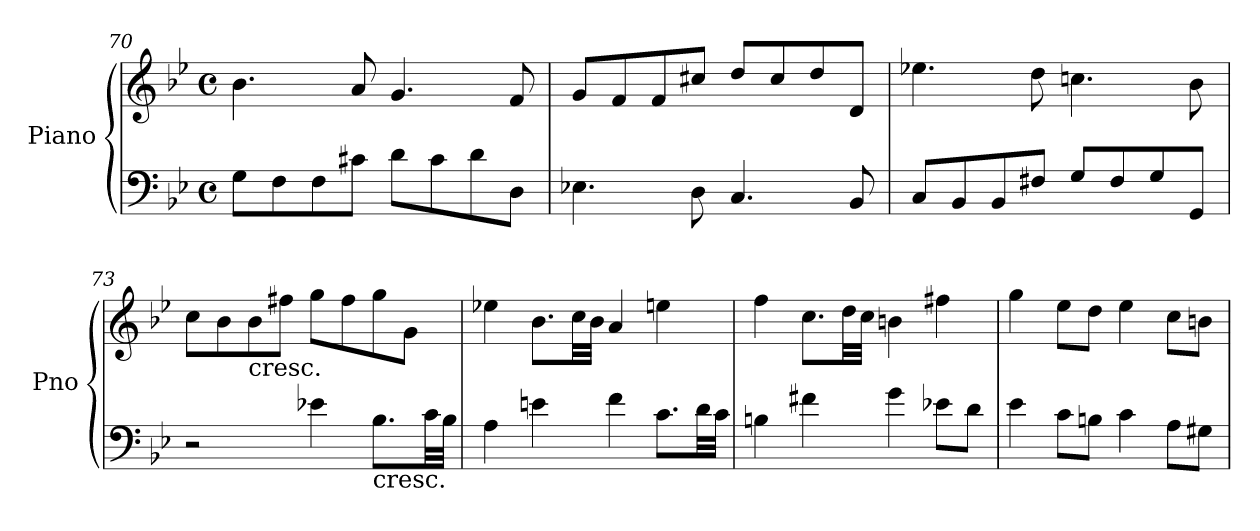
**kern	**kern
*part1	*part1
*staff2	*staff1
*I"Piano	*
*I'Pno	*
*clefF4	*clefG2
*k[b-e-]	*k[b-e-]
*B-:	*B-:
*M4/4	*M4/4
*met(c)	*met(c)
=70	=70
8G\L	4.b-\
8F\	.
8F\	.
8c#X\J	8a/
8d\L	4.g/
8c#\	.
8d\	.
8D\J	8f/
=71	=71
4.E-X\	8g/L
.	8f/
.	8f/
8D\	8cc#X/J
4.C/	8dd/L
.	8cc#/
.	8dd/
8BB-/	8d/J
=72	=72
8C/L	4.ee-X\
8BB-/	.
8BB-/	.
8F#X/J	8dd\
8G/L	4.ccn\
8F#/	.
8G/	.
8GG/J	8b-\
=73	=73
2r	8cc\L
.	8b-\
!	!LO:TX:b:t=cresc.
.	8b-\
.	8ff#X\J
4e-X\	8gg\L
.	8ff#\
!LO:TX:b:t=cresc.	!
8.B-\L	8gg\
.	8g\J
32c\LL	.
32B-\JJJ	.
!!LO:LB:g=z
=74	=74
4A\	4ee-X\
4en\	8.b-\L
.	32cc\LL
.	32b-\JJJ
4f\	4a/
8.c\L	4een\
32d\LL	.
32c\JJJ	.
=75	=75
4Bn\	4ff\
4f#X\	8.cc\L
.	32dd\LL
.	32cc\JJJ
4g\	4bn\
8e-X\L	4ff#X\
8d\J	.
=76	=76
4e-\	4gg\
8c\L	8ee-\L
8Bn\J	8dd\J
4c\	4ee-\
8A\L	8cc\L
8G#X\J	8bn\J
=	=
*-	*-
